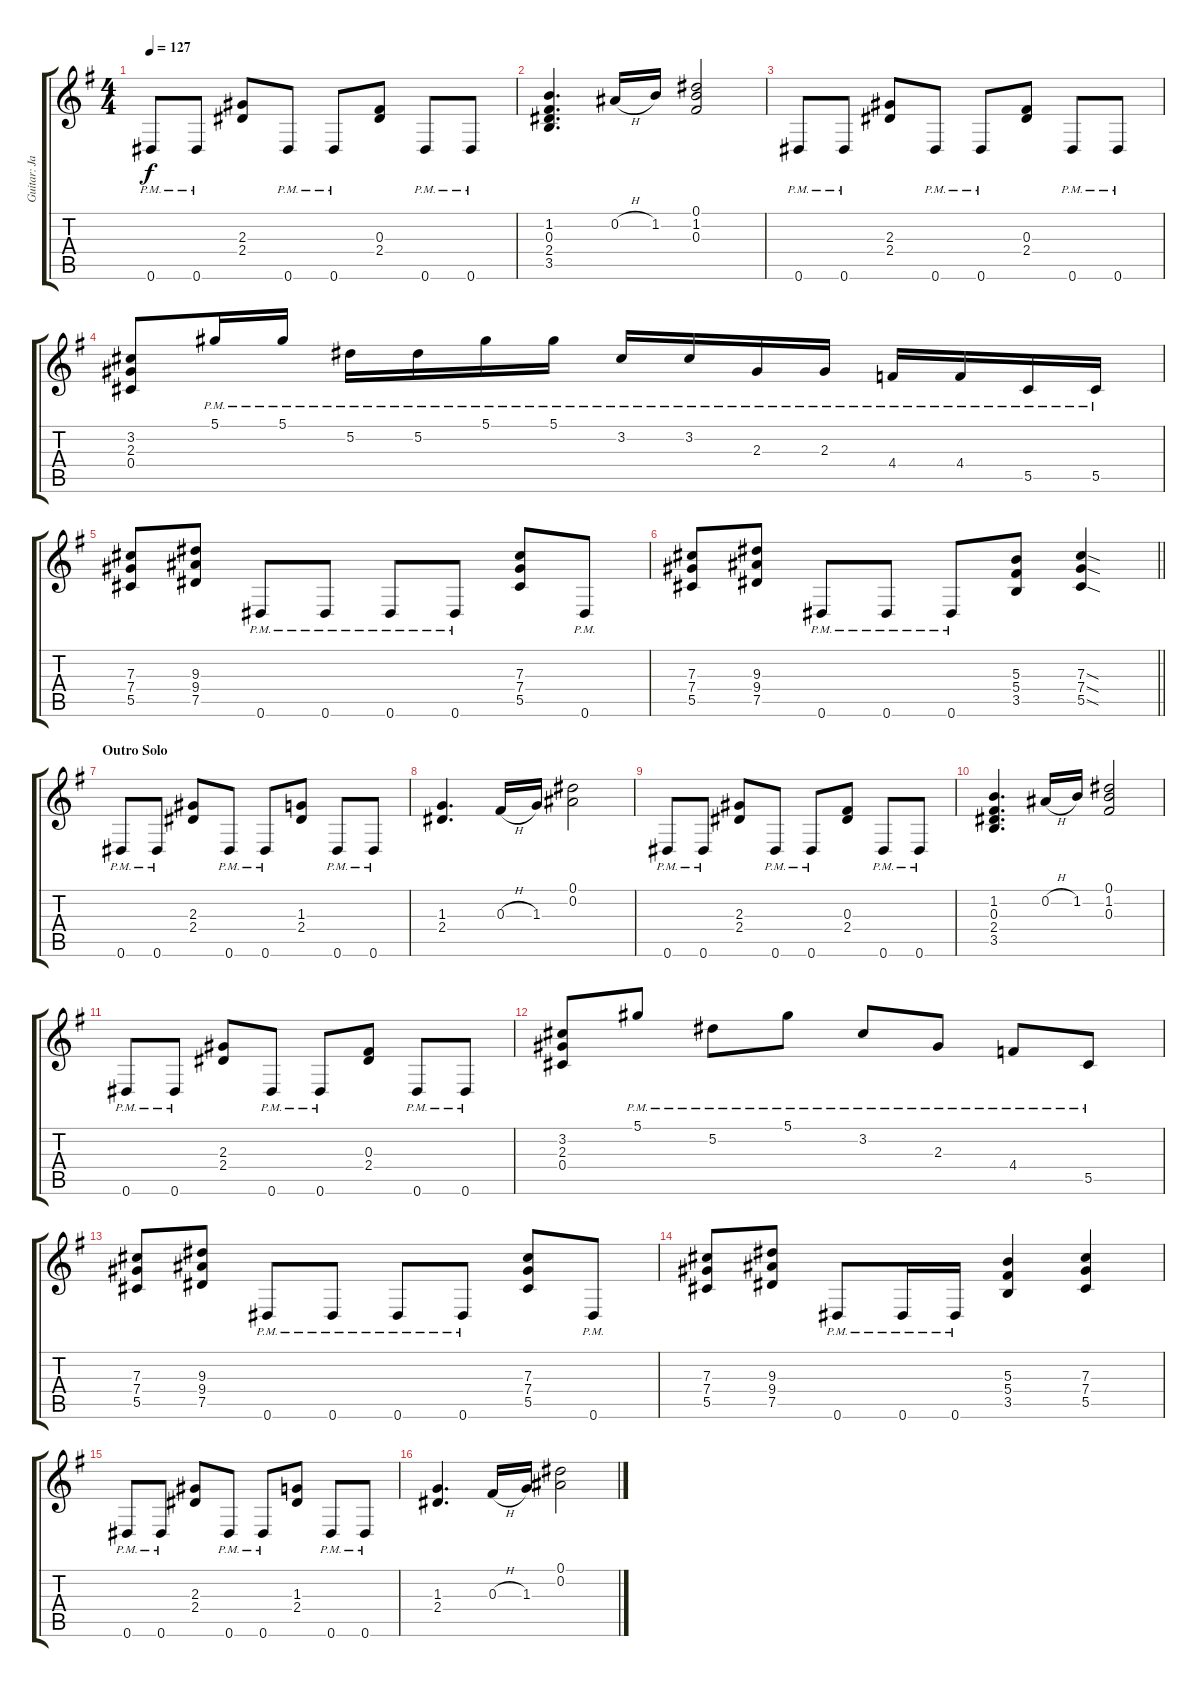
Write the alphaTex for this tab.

\track ("Guitar: Jake II" "Guitar: Ja") {instrument overdrivenguitar}
\staff {score tabs}
\tuning (Eb4 Bb3 Gb3 Db3 Ab2 Eb2) {hide}
\ts (4 4)
\tempo 127
\clef g2
\ks g
0.6{pm}.8{dy f} 0.6{pm}.8 (2.3 2.4).8 0.6{pm}.8 0.6{pm}.8 (0.3 2.4).8 0.6{pm}.8 0.6{pm}.8 |
(1.2 0.3 2.4 3.5).4{d} 0.2{h}.16 1.2.16 (0.1 1.2 0.3).2 |
0.6{pm}.8 0.6{pm}.8 (2.3 2.4).8 0.6{pm}.8 0.6{pm}.8 (0.3 2.4).8 0.6{pm}.8 0.6{pm}.8 |
(3.2 2.3 0.4).8 5.1{pm}.16 5.1{pm}.16 5.2{pm}.16 5.2{pm}.16 5.1{pm}.16 5.1{pm}.16 3.2{pm}.16 3.2{pm}.16 2.3{pm}.16 2.3{pm}.16 4.4{pm}.16 4.4{pm}.16 5.5{pm}.16 5.5{pm}.16 |
(7.3 7.4 5.5).8 (9.3 9.4 7.5).8 0.6{pm}.8 0.6{pm}.8 0.6{pm}.8 0.6{pm}.8 (7.3 7.4 5.5).8 0.6{pm}.8 |
\barLineRight lightlight
(7.3 7.4 5.5).8 (9.3 9.4 7.5).8 0.6{pm}.8 0.6{pm}.8 0.6{pm}.8 (5.3 5.4 3.5).8 (7.3{sod} 7.4{sod} 5.5{sod}).4 |
\section ("" "Outro Solo")
0.6{pm}.8{volume 8} 0.6{pm}.8 (2.3 2.4).8 0.6{pm}.8 0.6{pm}.8 (1.3 2.4).8 0.6{pm}.8 0.6{pm}.8 |
(1.3 2.4).4{d} 0.3{h}.16 1.3.16 (0.1 0.2).2 |
0.6{pm}.8 0.6{pm}.8 (2.3 2.4).8 0.6{pm}.8 0.6{pm}.8 (0.3 2.4).8 0.6{pm}.8 0.6{pm}.8 |
(1.2 0.3 2.4 3.5).4{d} 0.2{h}.16 1.2.16 (0.1 1.2 0.3).2 |
0.6{pm}.8 0.6{pm}.8 (2.3 2.4).8 0.6{pm}.8 0.6{pm}.8 (0.3 2.4).8 0.6{pm}.8 0.6{pm}.8 |
(3.2 2.3 0.4).8 5.1{pm}.8 5.2{pm}.8 5.1{pm}.8 3.2{pm}.8 2.3{pm}.8 4.4{pm}.8 5.5{pm}.8 |
(7.3 7.4 5.5).8 (9.3 9.4 7.5).8 0.6{pm}.8 0.6{pm}.8 0.6{pm}.8 0.6{pm}.8 (7.3 7.4 5.5).8 0.6{pm}.8 |
(7.3 7.4 5.5).8 (9.3 9.4 7.5).8 0.6{pm}.8 0.6{pm}.16 0.6{pm}.16 (5.3 5.4 3.5).4 (7.3 7.4 5.5).4 |
0.6{pm}.8 0.6{pm}.8 (2.3 2.4).8 0.6{pm}.8 0.6{pm}.8 (1.3 2.4).8 0.6{pm}.8 0.6{pm}.8 |
(1.3 2.4).4{d} 0.3{h}.16 1.3.16 (0.1 0.2).2
